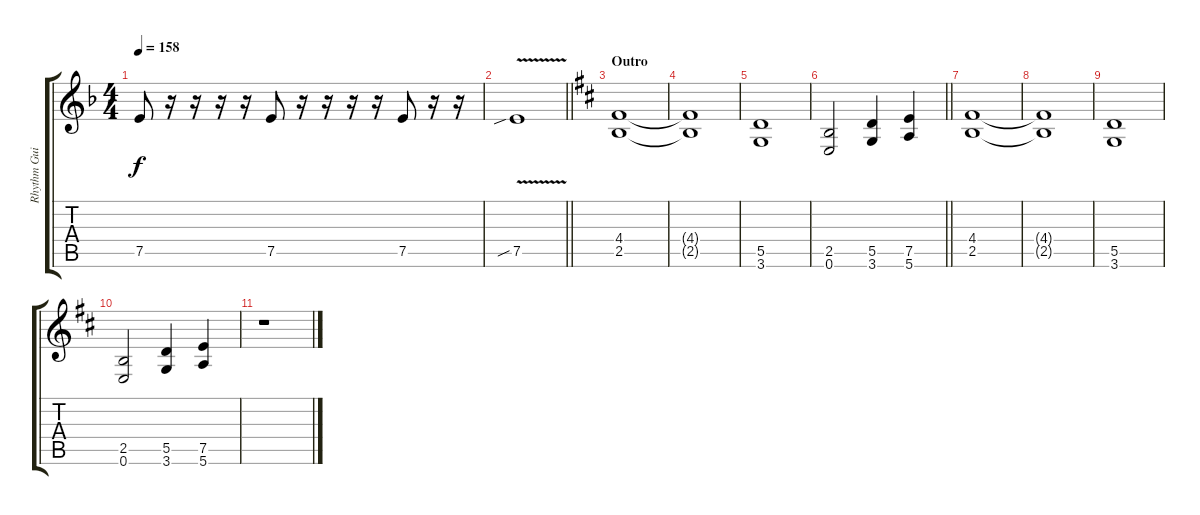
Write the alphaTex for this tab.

\track ("Rhythm Guitar 2: Peter \"Peppe\" Johansson" "Rhythm Gui") {instrument distortionguitar}
\staff {score tabs}
\tuning (E4 B3 G3 D3 A2 E2) {hide}
\ts (4 4)
\tempo 158
\clef g2
\ks dminor
7.5.8{dy f} r.16 r.16 r.16 r.16 7.5.8 r.16 r.16 r.16 r.16 7.5.8 r.16 r.16 |
\barLineRight lightlight
7.5{v sib}.1 |
\section ("" "Outro")
\ks bminor
(4.4 2.5).1 |
(4.4{t} 2.5{t}).1 |
(5.5 3.6).1 |
\barLineRight lightlight
(2.5 0.6).2 (5.5 3.6).4 (7.5 5.6).4 |
(4.4 2.5).1 |
(4.4{t} 2.5{t}).1 |
(5.5 3.6).1 |
(2.5 0.6).2 (5.5 3.6).4 (7.5 5.6).4 |
r.1
